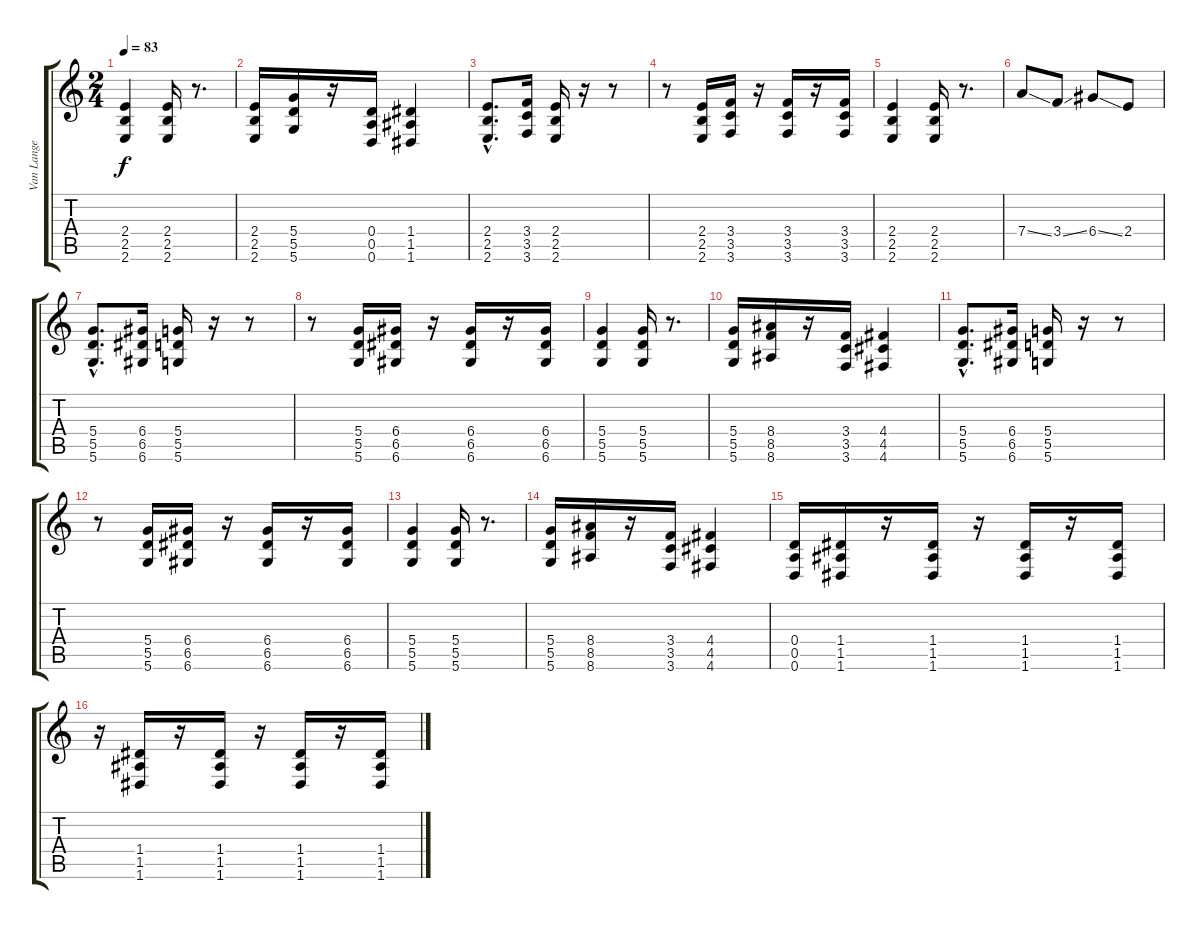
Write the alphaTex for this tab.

\track ("Van Lange" "Van Lange") {instrument distortionguitar}
\staff {score tabs}
\tuning (E4 B3 G3 D3 A2 D2) {hide}
\ts (2 4)
\tempo 83
\clef g2
\ks c
(2.4 2.5 2.6).4{dy f} (2.4 2.5 2.6).16 r.8{d} |
(2.4 2.5 2.6).16 (5.4 5.5 5.6).16 r.16 (0.4 0.5 0.6).16 (1.4 1.5 1.6).4 |
(2.4{hac} 2.5{hac} 2.6{hac}).8{d} (3.4 3.5 3.6).16 (2.4 2.5 2.6).16 r.16 r.8 |
r.8 (2.4 2.5 2.6).16 (3.4 3.5 3.6).16 r.16 (3.4 3.5 3.6).16 r.16 (3.4 3.5 3.6).16 |
(2.4 2.5 2.6).4 (2.4 2.5 2.6).16 r.8{d} |
7.4{ss}.8 3.4{ss}.8 6.4{ss}.8 2.4.8 |
(5.4{hac} 5.5{hac} 5.6{hac}).8{d} (6.4 6.5 6.6).16 (5.4 5.5 5.6).16 r.16 r.8 |
r.8 (5.4 5.5 5.6).16 (6.4 6.5 6.6).16 r.16 (6.4 6.5 6.6).16 r.16 (6.4 6.5 6.6).16 |
(5.4 5.5 5.6).4 (5.4 5.5 5.6).16 r.8{d} |
(5.4 5.5 5.6).16 (8.4 8.5 8.6).16 r.16 (3.4 3.5 3.6).16 (4.4 4.5 4.6).4 |
(5.4{hac} 5.5{hac} 5.6{hac}).8{d} (6.4 6.5 6.6).16 (5.4 5.5 5.6).16 r.16 r.8 |
r.8 (5.4 5.5 5.6).16 (6.4 6.5 6.6).16 r.16 (6.4 6.5 6.6).16 r.16 (6.4 6.5 6.6).16 |
(5.4 5.5 5.6).4 (5.4 5.5 5.6).16 r.8{d} |
(5.4 5.5 5.6).16 (8.4 8.5 8.6).16 r.16 (3.4 3.5 3.6).16 (4.4 4.5 4.6).4 |
(0.4 0.5 0.6).16 (1.4 1.5 1.6).16 r.16 (1.4 1.5 1.6).16 r.16 (1.4 1.5 1.6).16 r.16 (1.4 1.5 1.6).16 |
r.16 (1.4 1.5 1.6).16 r.16 (1.4 1.5 1.6).16 r.16 (1.4 1.5 1.6).16 r.16 (1.4 1.5 1.6).16
